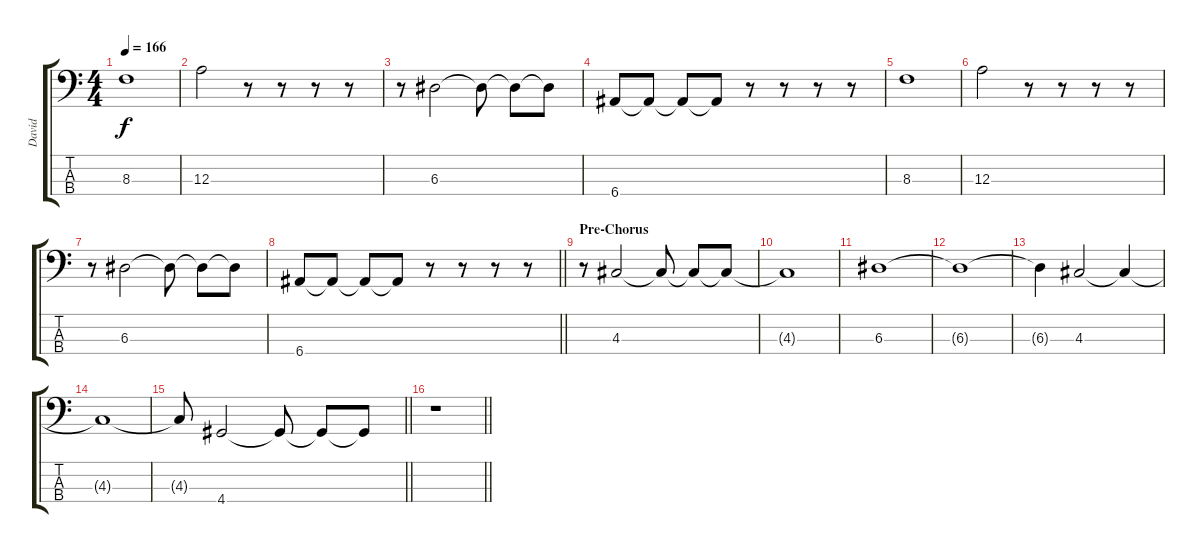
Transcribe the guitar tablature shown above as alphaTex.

\track ("David" "David") {instrument electricbasspick}
\staff {score tabs}
\tuning (G2 D2 A1 E1) {hide}
\ts (4 4)
\tempo 166
\clef f4
\ks c
8.3.1{dy f} |
12.3.2 r.8 r.8 r.8 r.8 |
r.8 6.3.2 6.3{t}.8 6.3{t}.8 6.3{t}.8 |
6.4.8 6.4{t}.8 6.4{t}.8 6.4{t}.8 r.8 r.8 r.8 r.8 |
8.3.1 |
12.3.2 r.8 r.8 r.8 r.8 |
r.8 6.3.2 6.3{t}.8 6.3{t}.8 6.3{t}.8 |
\barLineRight lightlight
6.4.8 6.4{t}.8 6.4{t}.8 6.4{t}.8 r.8 r.8 r.8 r.8 |
\section ("" "Pre-Chorus")
r.8 4.3.2 4.3{t}.8 4.3{t}.8 4.3{t}.8 |
4.3{t}.1 |
6.3.1 |
6.3{t}.1 |
6.3{t}.4 4.3.2 4.3{t}.4 |
4.3{t}.1 |
\barLineRight lightlight
4.3{t}.8 4.4.2 4.4{t}.8 4.4{t}.8 4.4{t}.8 |
\barLineRight lightlight
r.1
